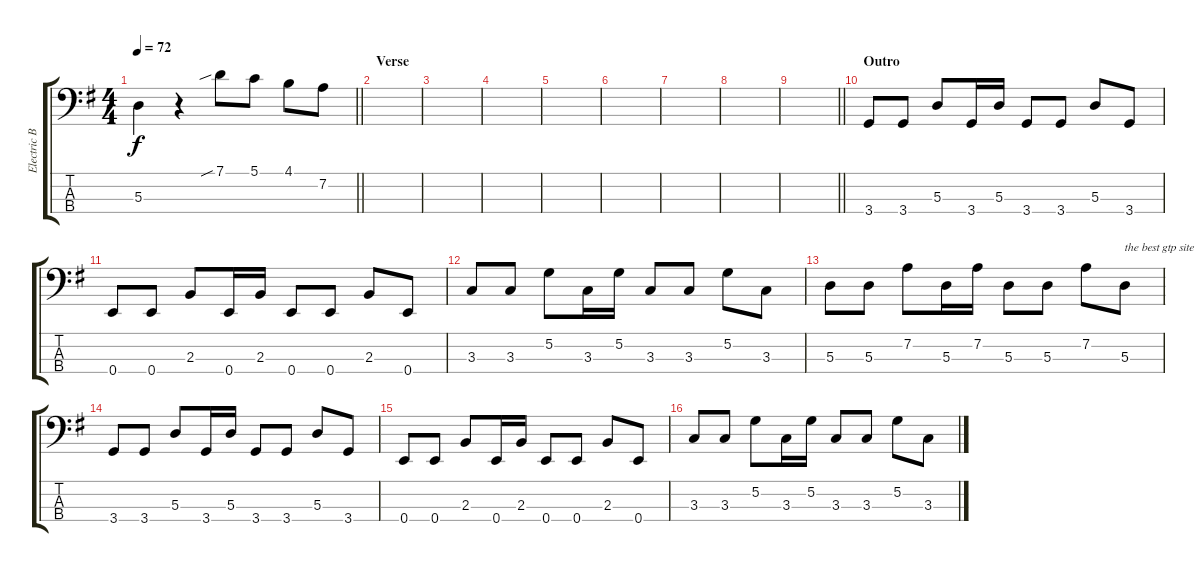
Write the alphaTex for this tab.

\track ("Electric Bass" "Electric B") {instrument electricbassfinger}
\staff {score tabs}
\tuning (G2 D2 A1 E1) {hide}
\ts (4 4)
\tempo 72
\clef f4
\barLineRight lightlight
\ks g
5.3.4{dy f} r.4 7.1{sib}.8 5.1.8 4.1.8 7.2.8 |
\section ("" "Verse")
|
|
|
|
|
|
|
\barLineRight lightlight
|
\section ("" "Outro")
3.4.8 3.4.8 5.3.8 3.4.16 5.3.16 3.4.8 3.4.8 5.3.8 3.4.8 |
0.4.8 0.4.8 2.3.8 0.4.16 2.3.16 0.4.8 0.4.8 2.3.8 0.4.8 |
3.3.8 3.3.8 5.2.8 3.3.16 5.2.16 3.3.8 3.3.8 5.2.8 3.3.8 |
5.3.8 5.3.8 7.2.8 5.3.16 7.2.16 5.3.8 5.3.8 7.2.8 5.3.8{txt "the best gtp site"} |
3.4.8 3.4.8 5.3.8 3.4.16 5.3.16 3.4.8 3.4.8 5.3.8 3.4.8 |
0.4.8 0.4.8 2.3.8 0.4.16 2.3.16 0.4.8 0.4.8 2.3.8 0.4.8 |
3.3.8 3.3.8 5.2.8 3.3.16 5.2.16 3.3.8 3.3.8 5.2.8 3.3.8
